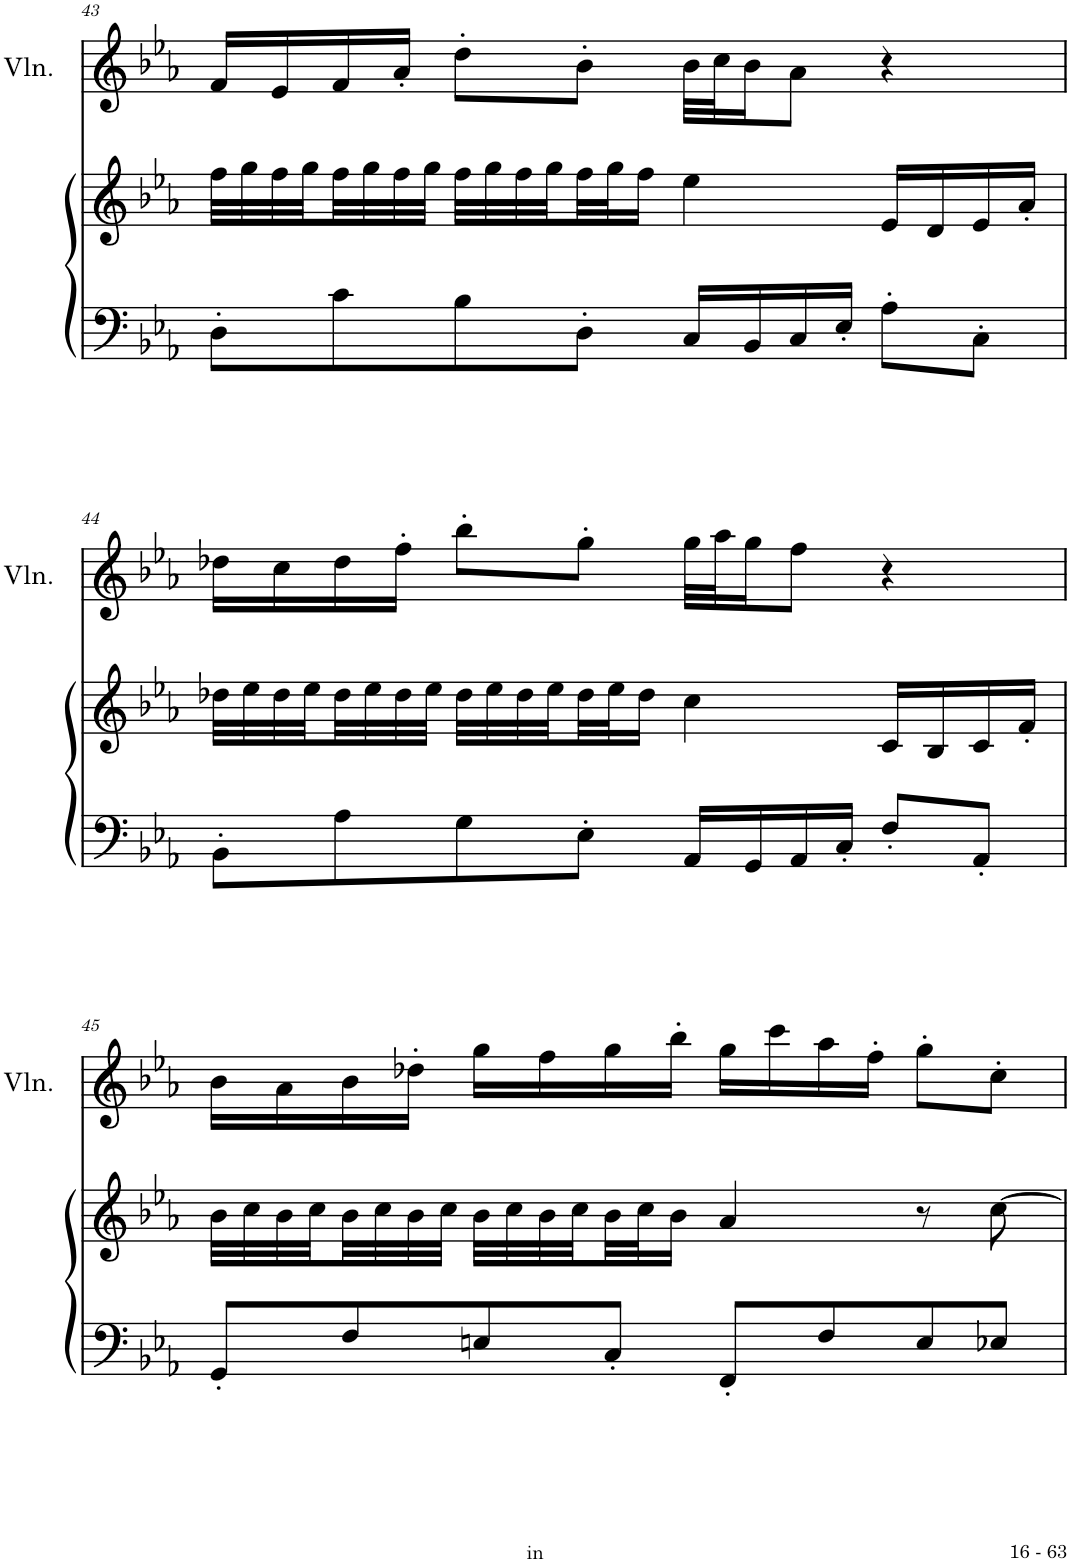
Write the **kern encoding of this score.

**kern	**kern	**kern
*part3	*part2	*part1
*staff3	*staff2	*staff1
*I"Piano	*I"Piano	*I"Violin
*I'Pno	*I'Pno	*I'Vln.
!!LO:PB:g=z
*clefF4	*clefG2	*clefG2
*k[b-e-a-]	*k[b-e-a-]	*k[b-e-a-]
*M4/4	*M4/4	*M4/4
*met(c)	*met(c)	*met(c)
=43	=43	=43
8D'\L	32ff\LLL	16f/LL
.	32gg\	.
.	32ff\	16e-/
.	32gg\	.
8c\	32ff\	16f/
.	32gg\	.
.	32ff\	16a-'/JJ
.	32gg\JJJ	.
8B-\	32ff\LLL	8dd'\L
.	32gg\	.
.	32ff\	.
.	32gg\	.
8D'\J	32ff\	8b-'\J
.	32gg\J	.
.	16ff\JJ	.
16C/LL	4ee-\	32b-\LLL
.	.	32cc\J
16BB-/	.	16b-\J
16C/	.	8a-\J
16E-'/JJ	.	.
8A-'\L	16e-/LL	4r
.	16d/	.
8C'\J	16e-/	.
.	16a-'/JJ	.
!!LO:LB:g=z
=44	=44	=44
8BB-'\L	32dd-X\LLL	16dd-X\LL
.	32ee-\	.
.	32dd-\	16cc\
.	32ee-\	.
8A-\	32dd-\	16dd-\
.	32ee-\	.
.	32dd-\	16ff'\JJ
.	32ee-\JJJ	.
8G\	32dd-\LLL	8bb-'\L
.	32ee-\	.
.	32dd-\	.
.	32ee-\	.
8E-'\J	32dd-\	8gg'\J
.	32ee-\J	.
.	16dd-\JJ	.
16AA-/LL	4cc\	32gg\LLL
.	.	32aa-\J
16GG/	.	16gg\J
16AA-/	.	8ff\J
16C'/JJ	.	.
8F'/L	16c/LL	4r
.	16B-/	.
8AA-'/J	16c/	.
.	16f'/JJ	.
!!LO:LB:g=z
=45	=45	=45
8GG'/L	32b-\LLL	16b-\LL
.	32cc\	.
.	32b-\	16a-\
.	32cc\	.
8F/	32b-\	16b-\
.	32cc\	.
.	32b-\	16dd-X'\JJ
.	32cc\JJJ	.
8En/	32b-\LLL	16gg\LL
.	32cc\	.
.	32b-\	16ff\
.	32cc\	.
8C'/J	32b-\	16gg\
.	32cc\J	.
.	16b-\JJ	16bb-'\JJ
8FF'/L	4a-/	16gg\LL
.	.	16ccc\
8F/	.	16aa-\
.	.	16ff'\JJ
8E/	8r	8gg'\L
8E-X/J	[8cc\	8cc'\J
=	=	=
*-	*-	*-
